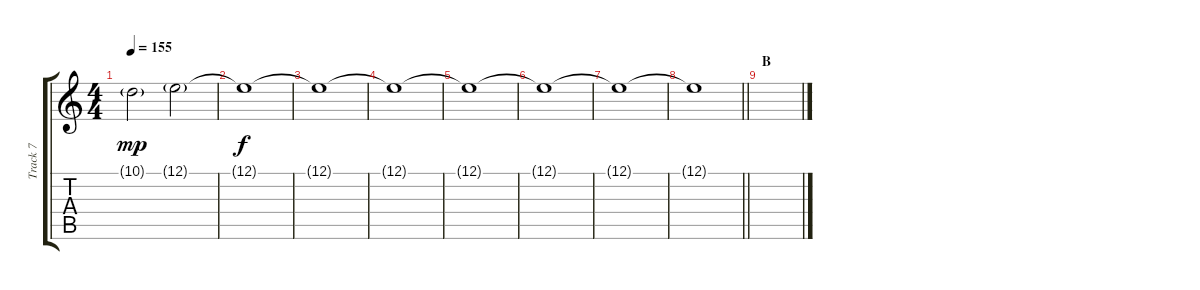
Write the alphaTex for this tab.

\track ("Track 7" "Track 7") {instrument stringensemble1}
\staff {score tabs}
\tuning (E4 B3 G3 D3 A2 E2) {hide}
\ts (4 4)
\tempo 155
\clef g2
\ks c
10.1{g}.2{dy mp} 12.1{g}.2 |
12.1{t}.1{dy f} |
12.1{t}.1 |
12.1{t}.1 |
12.1{t}.1 |
12.1{t}.1 |
12.1{t}.1 |
\barLineRight lightlight
12.1{t}.1 |
\section ("" "B")
